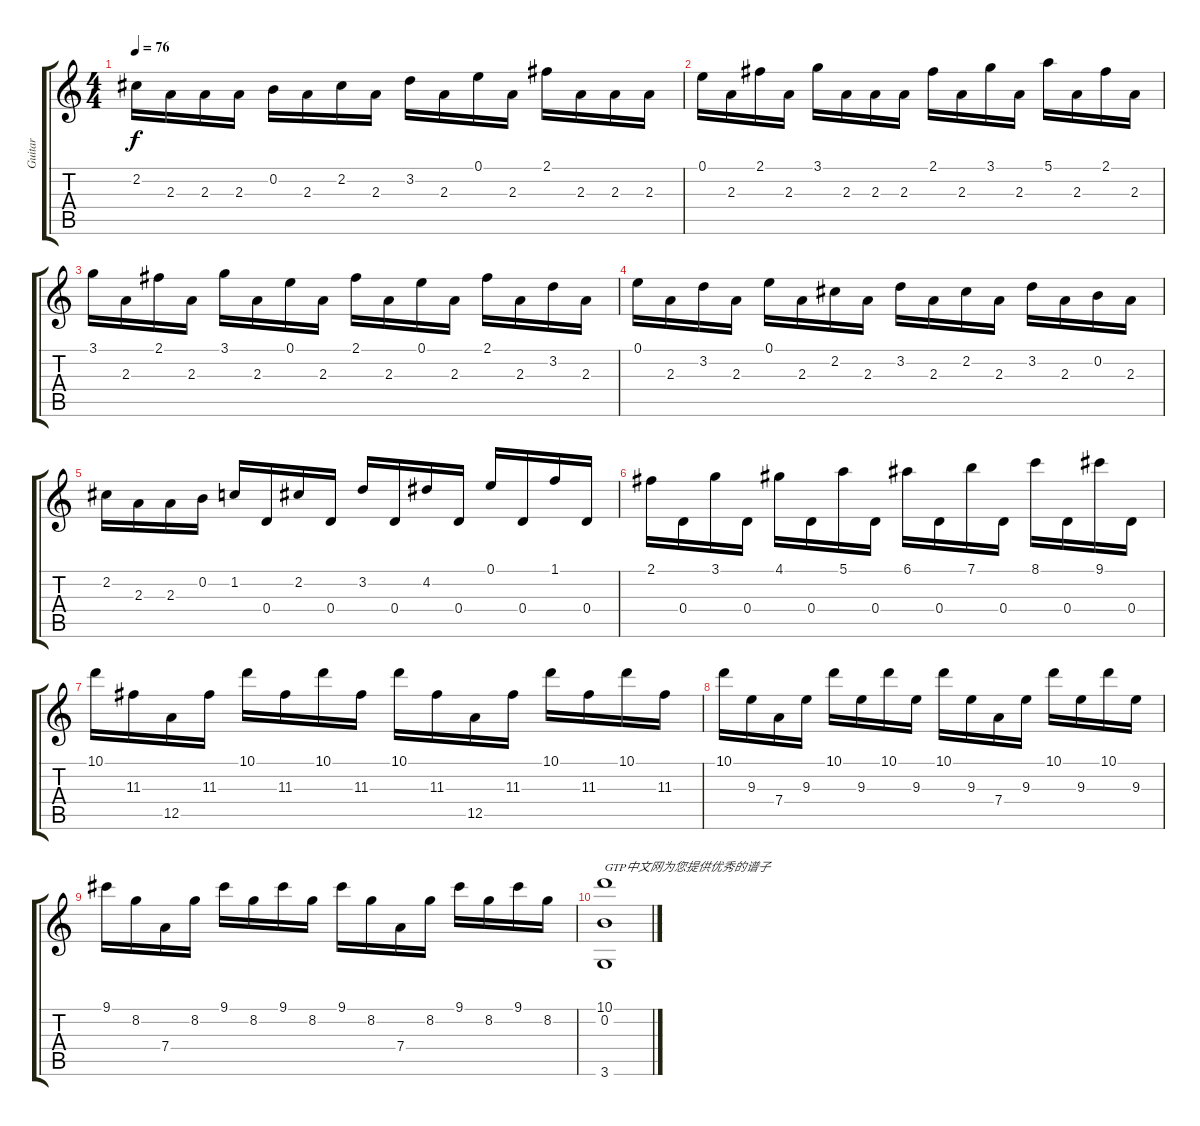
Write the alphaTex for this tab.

\track ("Guitar" "Guitar") {instrument acousticguitarnylon}
\staff {score tabs}
\tuning (E4 B3 G3 D3 A2 E2) {hide}
\ts (4 4)
\tempo 76
\clef g2
\ks c
2.2.16{dy f} 2.3.16 2.3.16 2.3.16 0.2.16 2.3.16 2.2.16 2.3.16 3.2.16 2.3.16 0.1.16 2.3.16 2.1.16 2.3.16 2.3.16 2.3.16 |
0.1.16 2.3.16 2.1.16 2.3.16 3.1.16 2.3.16 2.3.16 2.3.16 2.1.16 2.3.16 3.1.16 2.3.16 5.1.16 2.3.16 2.1.16 2.3.16 |
3.1.16 2.3.16 2.1.16 2.3.16 3.1.16 2.3.16 0.1.16 2.3.16 2.1.16 2.3.16 0.1.16 2.3.16 2.1.16 2.3.16 3.2.16 2.3.16 |
0.1.16 2.3.16 3.2.16 2.3.16 0.1.16 2.3.16 2.2.16 2.3.16 3.2.16 2.3.16 2.2.16 2.3.16 3.2.16 2.3.16 0.2.16 2.3.16 |
2.2.16 2.3.16 2.3.16 0.2.16 1.2.16 0.4.16 2.2.16 0.4.16 3.2.16 0.4.16 4.2.16 0.4.16 0.1.16 0.4.16 1.1.16 0.4.16 |
2.1.16 0.4.16 3.1.16 0.4.16 4.1.16 0.4.16 5.1.16 0.4.16 6.1.16 0.4.16 7.1.16 0.4.16 8.1.16 0.4.16 9.1.16 0.4.16 |
10.1.16 11.3.16 12.5.16 11.3.16 10.1.16 11.3.16 10.1.16 11.3.16 10.1.16 11.3.16 12.5.16 11.3.16 10.1.16 11.3.16 10.1.16 11.3.16 |
10.1.16 9.3.16 7.4.16 9.3.16 10.1.16 9.3.16 10.1.16 9.3.16 10.1.16 9.3.16 7.4.16 9.3.16 10.1.16 9.3.16 10.1.16 9.3.16 |
9.1.16 8.2.16 7.4.16 8.2.16 9.1.16 8.2.16 9.1.16 8.2.16 9.1.16 8.2.16 7.4.16 8.2.16 9.1.16 8.2.16 9.1.16 8.2.16 |
(10.1 0.2 3.6).1{txt "GTP中文网为您提供优秀的谱子"}
